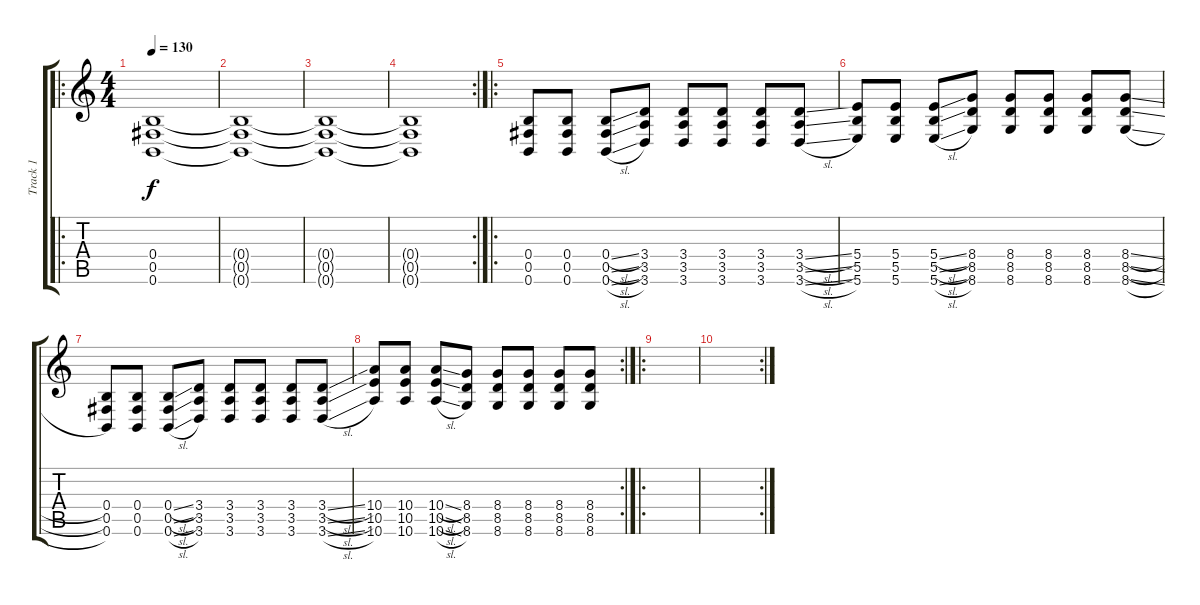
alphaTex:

\track ("Track 1" "Track 1") {instrument distortionguitar}
\staff {score tabs}
\tuning (Db4 Ab3 E3 B2 Gb2 B1) {hide}
\ro
\ts (4 4)
\tempo 130
\clef g2
\ks c
(0.4 0.5 0.6).1{dy f} |
(0.4{t} 0.5{t} 0.6{t}).1 |
(0.4{t} 0.5{t} 0.6{t}).1 |
\rc 2
(0.4{t} 0.5{t} 0.6{t}).1 |
\ro
(0.4 0.5 0.6).8 (0.4 0.5 0.6).8 (0.4{sl} 0.5{sl} 0.6{sl}).8 (3.4 3.5 3.6).8 (3.4 3.5 3.6).8 (3.4 3.5 3.6).8 (3.4 3.5 3.6).8 (3.4{sl} 3.5{sl} 3.6{sl}).8 |
(5.4 5.5 5.6).8 (5.4 5.5 5.6).8 (5.4{sl} 5.5{sl} 5.6{sl}).8 (8.4 8.5 8.6).8 (8.4 8.5 8.6).8 (8.4 8.5 8.6).8 (8.4 8.5 8.6).8 (8.4{sl} 8.5{sl} 8.6{sl}).8 |
(0.4 0.5 0.6).8 (0.4 0.5 0.6).8 (0.4{sl} 0.5{sl} 0.6{sl}).8 (3.4 3.5 3.6).8 (3.4 3.5 3.6).8 (3.4 3.5 3.6).8 (3.4 3.5 3.6).8 (3.4{sl} 3.5{sl} 3.6{sl}).8 |
\rc 2
(10.4 10.5 10.6).8 (10.4 10.5 10.6).8 (10.4{sl} 10.5{sl} 10.6{sl}).8 (8.4 8.5 8.6).8 (8.4 8.5 8.6).8 (8.4 8.5 8.6).8 (8.4 8.5 8.6).8 (8.4 8.5 8.6).8 |
\ro
|
\rc 2
